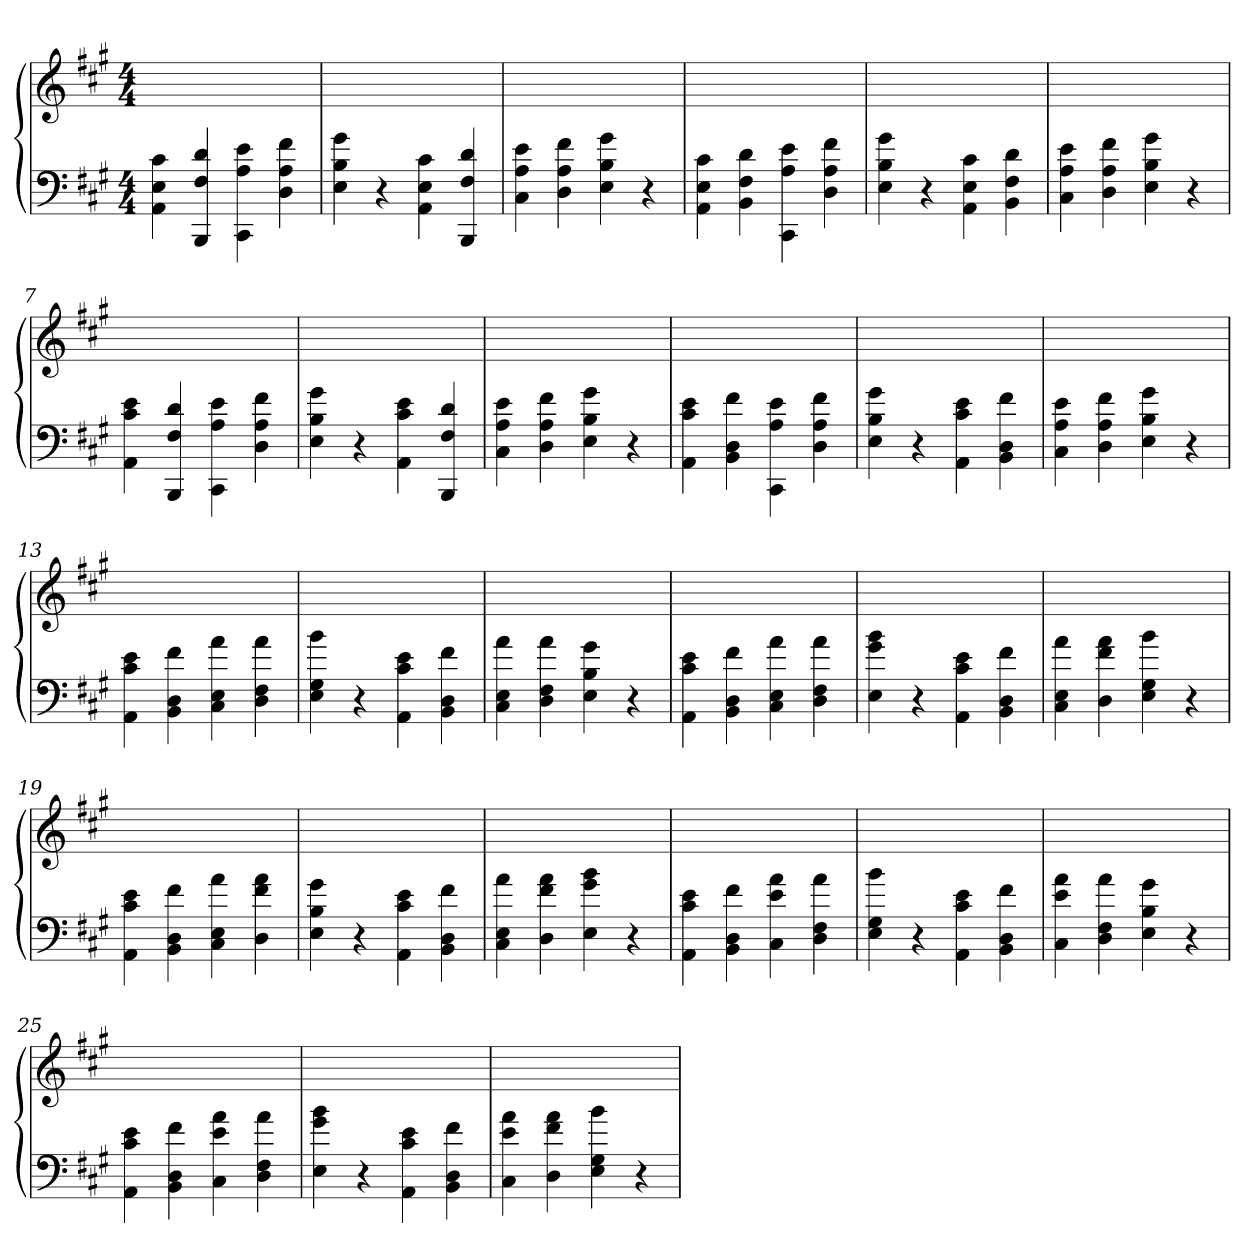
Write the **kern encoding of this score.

**kern	**kern
*part2	*part1
*staff2	*staff1
*clefF4	*clefG2
*k[f#c#g#]	*k[f#c#g#]
*A:	*A:
*M4/4	*M4/4
*MM60	*MM60
=1	=1
4AA 4E 4c#	1ryy
4BBB 4F# 4d	.
4CC# 4A 4e	.
4D 4A 4f#	.
=2	=2
4E 4B 4g#	1ryy
4r	.
4AA 4E 4c#	.
4BBB 4F# 4d	.
=3	=3
4C# 4A 4e	1ryy
4D 4A 4f#	.
4E 4B 4g#	.
4r	.
=4	=4
4AA 4E 4c#	1ryy
4BB 4F# 4d	.
4CC# 4A 4e	.
4D 4A 4f#	.
=5	=5
4E 4B 4g#	1ryy
4r	.
4AA 4E 4c#	.
4BB 4F# 4d	.
=6	=6
4C# 4A 4e	1ryy
4D 4A 4f#	.
4E 4B 4g#	.
4r	.
=7	=7
4AA 4c# 4e	1ryy
4BBB 4F# 4d	.
4CC# 4A 4e	.
4D 4A 4f#	.
=8	=8
4E 4B 4g#	1ryy
4r	.
4AA 4c# 4e	.
4BBB 4F# 4d	.
=9	=9
4C# 4A 4e	1ryy
4D 4A 4f#	.
4E 4B 4g#	.
4r	.
=10	=10
4AA 4c# 4e	1ryy
4BB 4D 4f#	.
4CC# 4A 4e	.
4D 4A 4f#	.
=11	=11
4E 4B 4g#	1ryy
4r	.
4AA 4c# 4e	.
4BB 4D 4f#	.
=12	=12
4C# 4A 4e	1ryy
4D 4A 4f#	.
4E 4B 4g#	.
4r	.
=13	=13
4AA 4c# 4e	1ryy
4BB 4D 4f#	.
4C# 4E 4a	.
4D 4F# 4a	.
=14	=14
4E 4G# 4b	1ryy
4r	.
4AA 4c# 4e	.
4BB 4D 4f#	.
=15	=15
4C# 4E 4a	1ryy
4D 4F# 4a	.
4E 4B 4g#	.
4r	.
=16	=16
4AA 4c# 4e	1ryy
4BB 4D 4f#	.
4C# 4E 4a	.
4D 4F# 4a	.
=17	=17
4E 4g# 4b	1ryy
4r	.
4AA 4c# 4e	.
4BB 4D 4f#	.
=18	=18
4C# 4E 4a	1ryy
4D 4f# 4a	.
4E 4G# 4b	.
4r	.
=19	=19
4AA 4c# 4e	1ryy
4BB 4D 4f#	.
4C# 4E 4a	.
4D 4f# 4a	.
=20	=20
4E 4B 4g#	1ryy
4r	.
4AA 4c# 4e	.
4BB 4D 4f#	.
=21	=21
4C# 4E 4a	1ryy
4D 4f# 4a	.
4E 4g# 4b	.
4r	.
=22	=22
4AA 4c# 4e	1ryy
4BB 4D 4f#	.
4C# 4e 4a	.
4D 4F# 4a	.
=23	=23
4E 4G# 4b	1ryy
4r	.
4AA 4c# 4e	.
4BB 4D 4f#	.
=24	=24
4C# 4e 4a	1ryy
4D 4F# 4a	.
4E 4B 4g#	.
4r	.
=25	=25
4AA 4c# 4e	1ryy
4BB 4D 4f#	.
4C# 4e 4a	.
4D 4F# 4a	.
=26	=26
4E 4g# 4b	1ryy
4r	.
4AA 4c# 4e	.
4BB 4D 4f#	.
=27	=27
4C# 4e 4a	1ryy
4D 4f# 4a	.
4E 4G# 4b	.
4r	.
=	=
*-	*-
